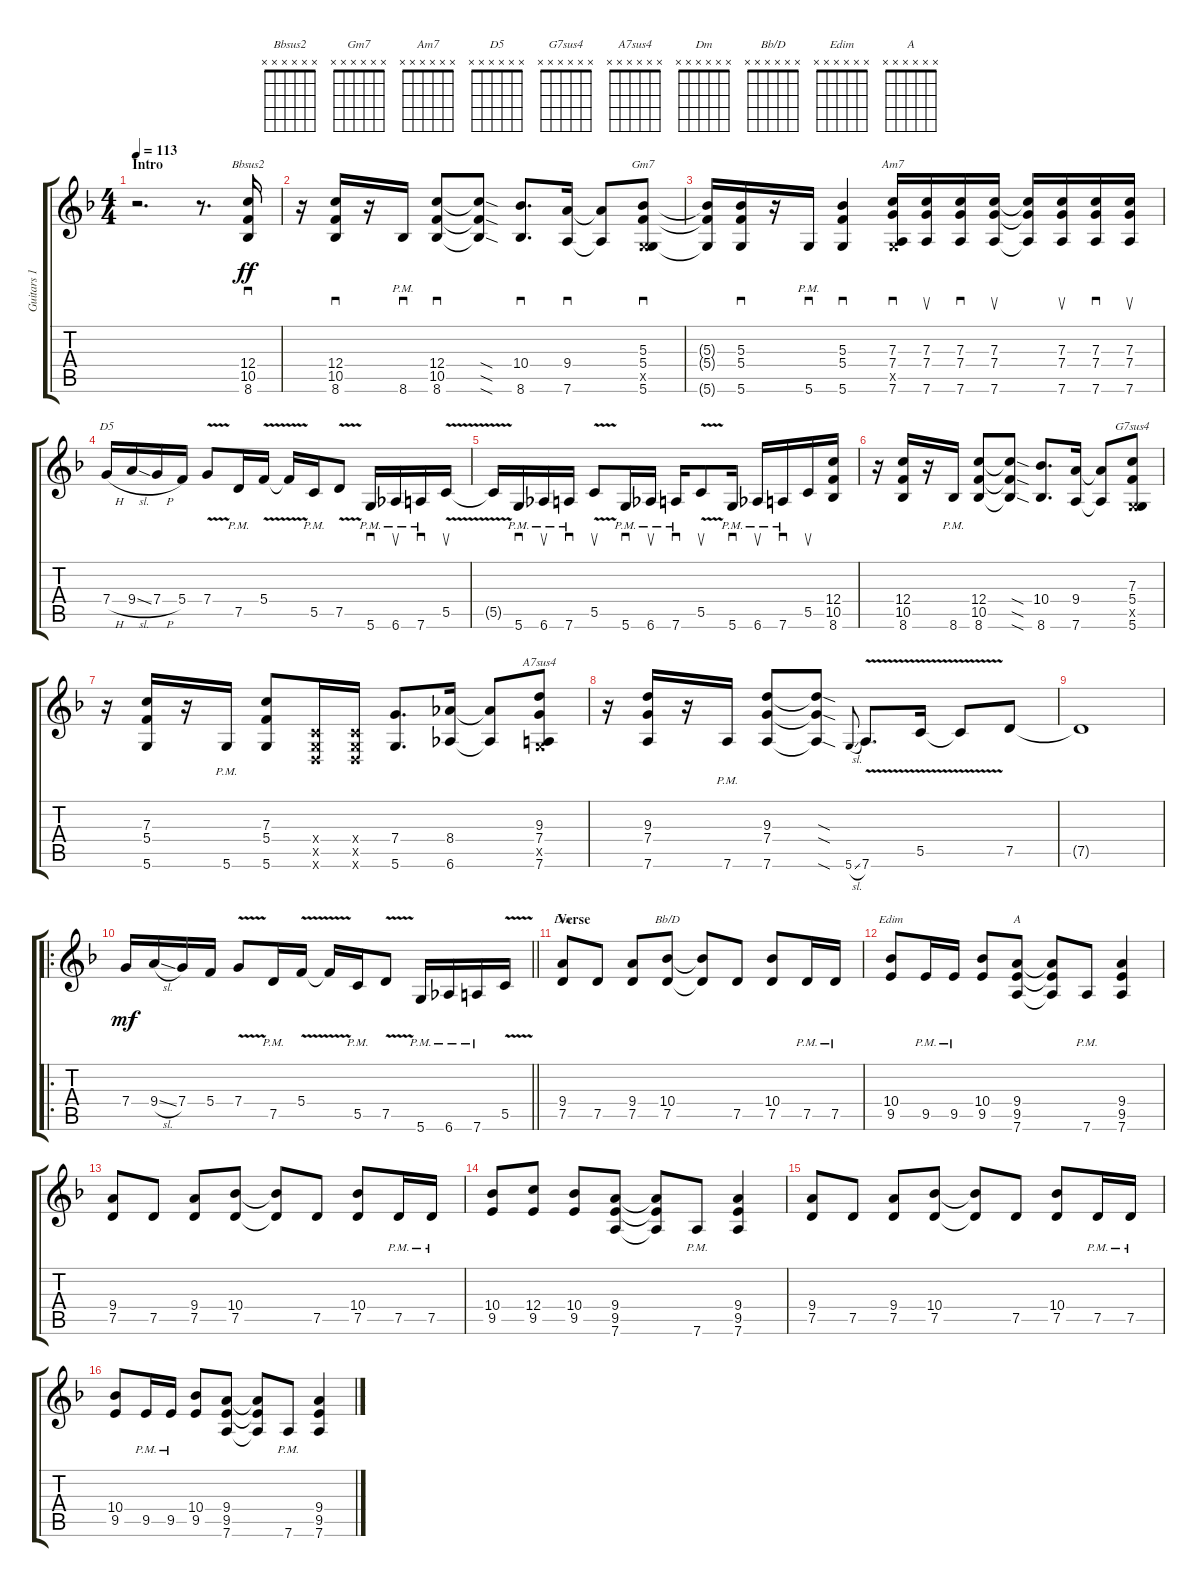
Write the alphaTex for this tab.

\track ("Guitars 1 + 2: main" "Guitars 1 ") {instrument distortionguitar}
\staff {score tabs}
\tuning (D4 A3 F3 C3 G2 D2) {hide}
\chord ("Bbsus2" x x x x x x)
\chord ("Gm7" x x x x x x)
\chord ("Am7" x x x x x x)
\chord ("D5" x x x x x x)
\chord ("G7sus4" x x x x x x)
\chord ("A7sus4" x x x x x x)
\chord ("Dm" x x x x x x)
\chord ("Bb/D" x x x x x x)
\chord ("Edim" x x x x x x)
\chord ("A" x x x x x x)
\ts (4 4)
\section ("" "Intro")
\tempo 113
\clef g2
\ks dminor
r.2{d dy ff instrument distortionguitar} r.8{d} (12.4 10.5 8.6).16{sd ch "Bbsus2"} |
r.16 (12.4 10.5 8.6).16{sd} r.16 8.6{pm}.16{sd} (12.4 10.5 8.6).8{sd} (12.4{sod t} 10.5{sod t} 8.6{sod t}).8 (10.4 8.6).8{d sd} (9.4 7.6).16{sd} (9.4{t} 7.6{t}).8 (5.3 5.4 0.5{x} 5.6).8{sd ch "Gm7"} |
(5.3{t} 5.4{t} 5.6{t}).16 (5.3 5.4 5.6).16{sd} r.16 5.6{pm}.16{sd} (5.3 5.4 5.6).4{sd} (7.3 7.4 0.5{x} 7.6).16{sd ch "Am7"} (7.3 7.4 7.6).16{su} (7.3 7.4 7.6).16{sd} (7.3 7.4 7.6).16{su} (7.3{t} 7.4{t} 7.6{t}).16 (7.3 7.4 7.6).16{su} (7.3 7.4 7.6).16{sd} (7.3 7.4 7.6).16{su} |
7.4{h}.16{ch "D5"} 9.4{sl}.16 7.4{h}.16 5.4.16 7.4{v}.8 7.5{pm}.16 5.4{v}.16 5.4{v t}.16 5.5{pm}.16 7.5{v}.8 5.6{pm}.16{sd} 6.6{pm}.16{su} 7.6{pm}.16{sd} 5.5{v}.16{su} |
5.5{v t}.16 5.6{pm}.16{sd} 6.6{pm}.16{su} 7.6{pm}.16{sd} 5.5{v}.8{su} 5.6{pm}.16{sd} 6.6{pm}.16{su} 7.6{pm}.16{sd} 5.5{v}.8{su} 5.6{pm}.16{sd} 6.6{pm}.16{su} 7.6{pm}.16{sd} 5.5.16{su} (12.4 10.5 8.6).16 |
r.16 (12.4 10.5 8.6).16 r.16 8.6{pm}.16 (12.4 10.5 8.6).8 (12.4{sod t} 10.5{sod t} 8.6{sod t}).8 (10.4 8.6).8{d} (9.4 7.6).16 (9.4{t} 7.6{t}).8 (7.3 5.4 0.5{x} 5.6).8{ch "G7sus4"} |
r.16 (7.3 5.4 5.6).16 r.16 5.6{pm}.16 (7.3 5.4 5.6).8 (0.4{x} 0.5{x} 0.6{x}).16 (0.4{x} 0.5{x} 0.6{x}).16 (7.4 5.6).8{d} (8.4 6.6).16 (8.4{t} 6.6{t}).8 (9.3 7.4 0.5{x} 7.6).8{ch "A7sus4"} |
r.16 (9.3 7.4 7.6).16 r.16 7.6{pm}.16 (9.3 7.4 7.6).8 (9.3{sod t} 7.4{sod t} 7.6{sod t}).8 5.6{sl}.8{gr onbeat} 7.6{v}.8{d} 5.5{v}.16 5.5{v t}.8 7.5.8 |
7.5{t}.1 |
\ro
\barLineRight lightlight
7.4.16{dy mf} 9.4{sl}.16 7.4.16 5.4.16 7.4{v}.8 7.5{pm}.16 5.4{v}.16 5.4{v t}.16 5.5{pm}.16 7.5{v}.8 5.6{pm}.16 6.6{pm}.16 7.6{pm}.16 5.5{v}.16 |
\section ("" "Verse")
(9.4 7.5).8{ch "Dm"} 7.5.8 (9.4 7.5).8 (10.4 7.5).8{ch "Bb/D"} (10.4{t} 7.5{t}).8 7.5.8 (10.4 7.5).8 7.5{pm}.16 7.5{pm}.16 |
(10.4 9.5).8{ch "Edim"} 9.5{pm}.16 9.5{pm}.16 (10.4 9.5).8 (9.4 9.5 7.6).8{ch "A"} (9.4{t} 9.5{t} 7.6{t}).8 7.6{pm}.8 (9.4 9.5 7.6).4 |
(9.4 7.5).8 7.5.8 (9.4 7.5).8 (10.4 7.5).8 (10.4{t} 7.5{t}).8 7.5.8 (10.4 7.5).8 7.5{pm}.16 7.5{pm}.16 |
(10.4 9.5).8 (12.4 9.5).8 (10.4 9.5).8 (9.4 9.5 7.6).8 (9.4{t} 9.5{t} 7.6{t}).8 7.6{pm}.8 (9.4 9.5 7.6).4 |
(9.4 7.5).8 7.5.8 (9.4 7.5).8 (10.4 7.5).8 (10.4{t} 7.5{t}).8 7.5.8 (10.4 7.5).8 7.5{pm}.16 7.5{pm}.16 |
(10.4 9.5).8 9.5{pm}.16 9.5{pm}.16 (10.4 9.5).8 (9.4 9.5 7.6).8 (9.4{t} 9.5{t} 7.6{t}).8 7.6{pm}.8 (9.4 9.5 7.6).4
